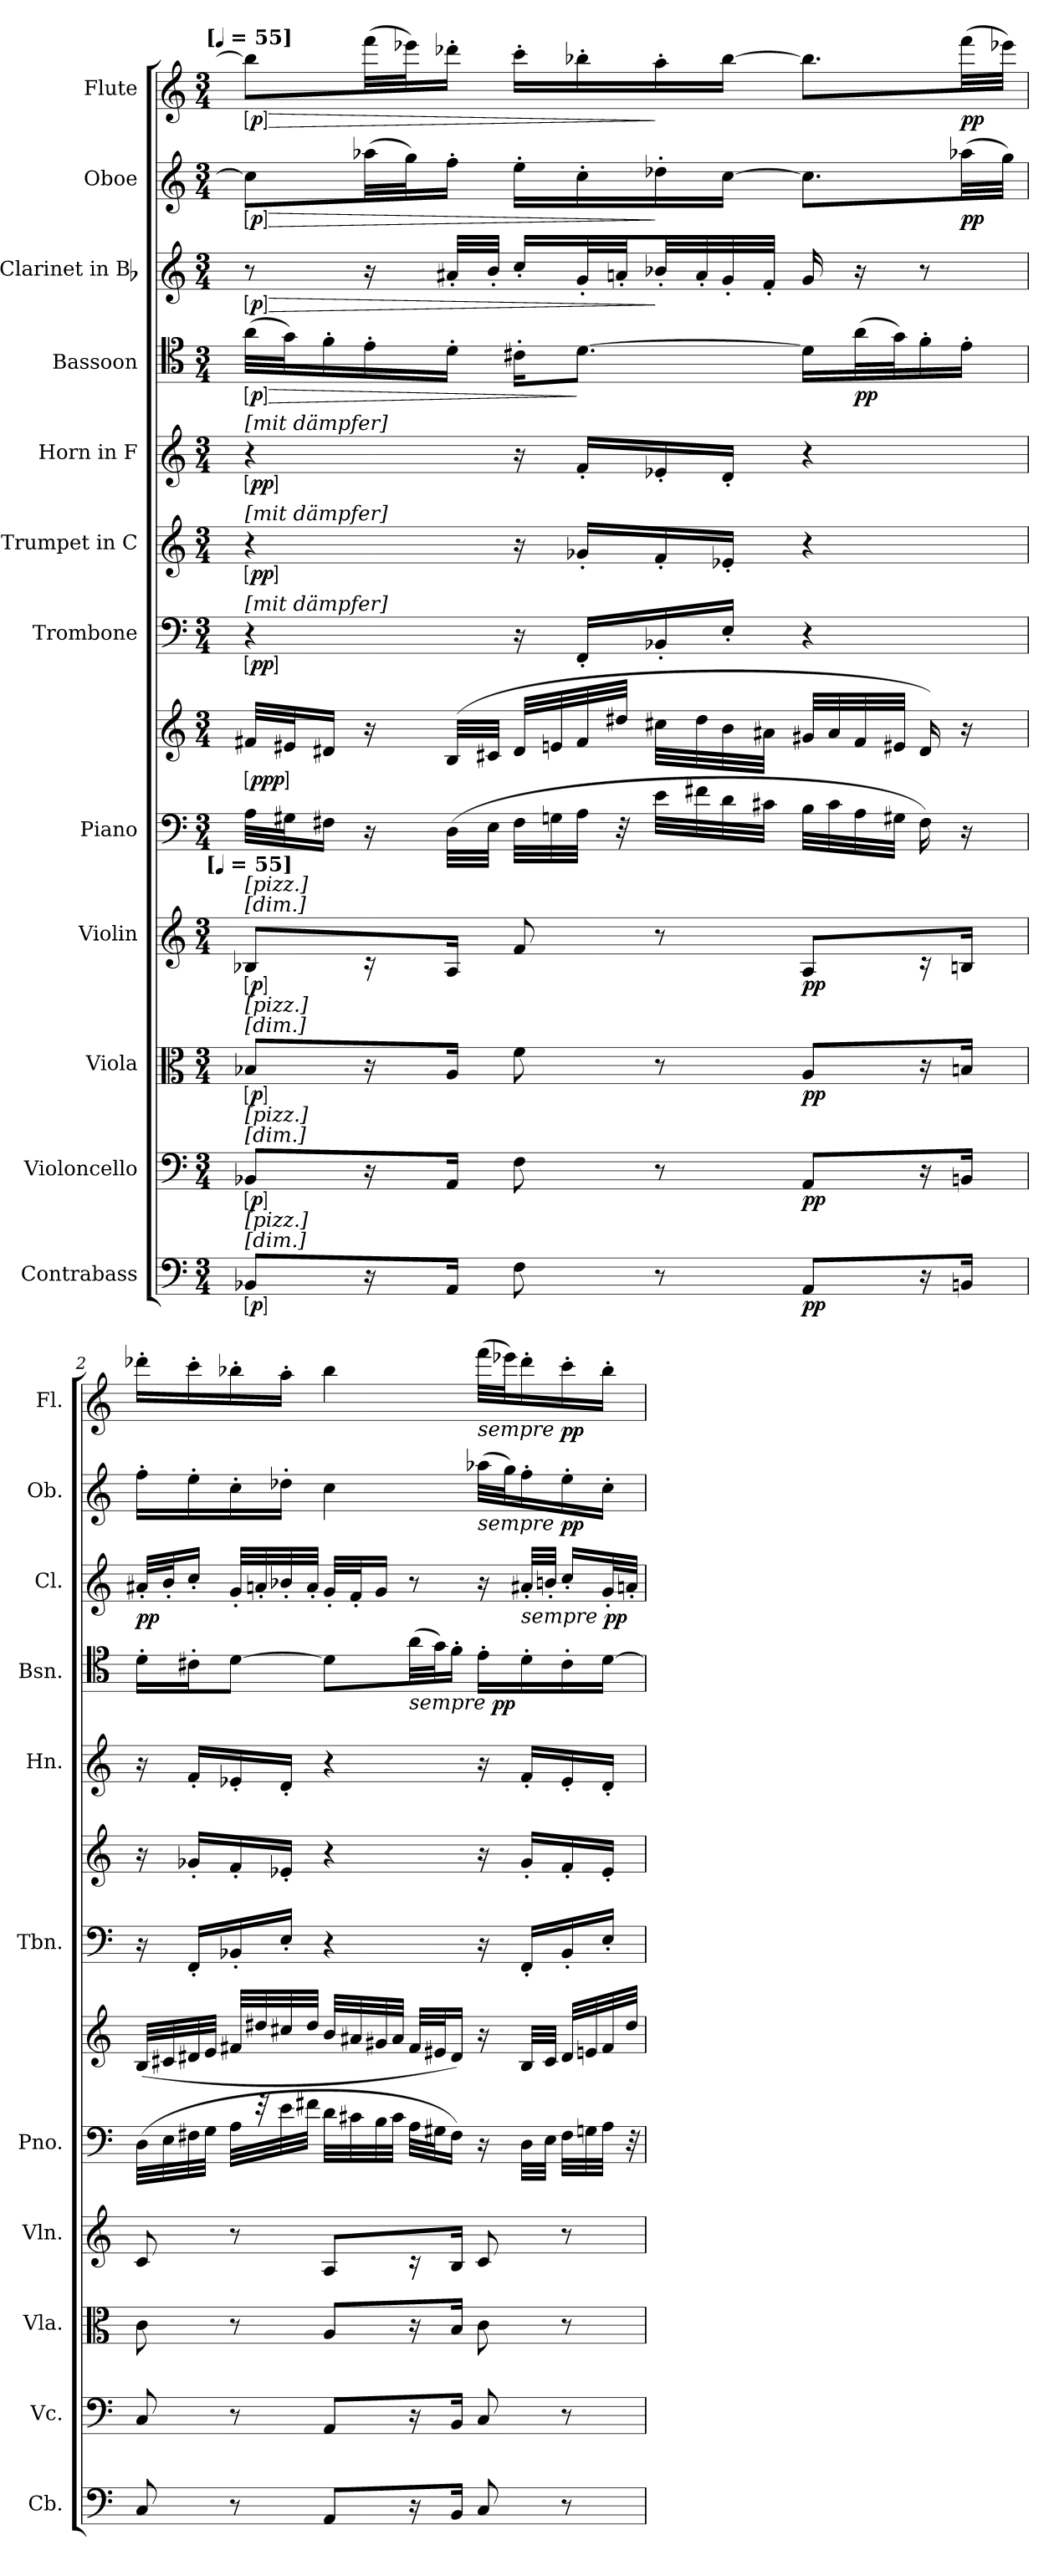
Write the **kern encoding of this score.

**kern	**dynam	**kern	**dynam	**kern	**dynam	**kern	**dynam	**kern	**kern	**dynam	**kern	**dynam	**kern	**dynam	**kern	**dynam	**kern	**dynam	**kern	**dynam	**kern	**dynam	**kern	**dynam
*part12	*part12	*part11	*part11	*part10	*part10	*part9	*part9	*part8	*part8	*part8	*part7	*part7	*part6	*part6	*part5	*part5	*part4	*part4	*part3	*part3	*part2	*part2	*part1	*part1
*staff13	*staff13	*staff12	*staff12	*staff11	*staff11	*staff10	*staff10	*staff9	*staff8	*staff8/9	*staff7	*staff7	*staff6	*staff6	*staff5	*staff5	*staff4	*staff4	*staff3	*staff3	*staff2	*staff2	*staff1	*staff1
*I"Contrabass	*	*I"Violoncello	*	*I"Viola	*	*I"Violin	*	*I"Piano	*	*	*I"Trombone	*	*I"Trumpet in C	*	*I"Horn in F	*	*I"Bassoon	*	*I"Clarinet in Bb	*	*I"Oboe	*	*I"Flute	*
*I'Cb.	*	*I'Vc.	*	*I'Vla.	*	*I'Vln.	*	*I'Pno.	*	*	*I'Tbn.	*	*	*	*I'Hn.	*	*I'Bsn.	*	*I'Cl.	*	*I'Ob.	*	*I'Fl.	*
*clefF4	*	*clefF4	*	*clefC3	*	*clefG2	*	*clefF4	*clefG2	*	*clefF4	*	*clefG2	*	*clefG2	*	*clefC4	*	*clefG2	*	*clefG2	*	*clefG2	*
*ITrd7c12	*	*	*	*	*	*	*	*	*	*	*	*	*	*	*ITrd4c7	*	*	*	*ITrd1c2	*	*	*	*	*
*k[]	*	*k[]	*	*k[]	*	*k[]	*	*k[]	*k[]	*	*k[]	*	*k[]	*	*k[b-]	*	*k[]	*	*k[b-e-]	*	*k[]	*	*k[]	*
!!LO:TX:omd:t=[[quarter] = 55]
*M3/4	*	*M3/4	*	*M3/4	*	*M3/4	*	*M3/4	*M3/4	*	*M3/4	*	*M3/4	*	*M3/4	*	*M3/4	*	*M3/4	*	*M3/4	*	*M3/4	*
*MM55	*	*MM55	*	*MM55	*	*MM55	*	*MM55	*MM55	*	*MM55	*	*MM55	*	*MM55	*	*MM55	*	*MM55	*	*MM55	*	*MM55	*
=1	=1	=1	=1	=1	=1	=1	=1	=1	=1	=1	=1	=1	=1	=1	=1	=1	=1	=1	=1	=1	=1	=1	=1	=1
!	!	!	!	!	!	!	!	!	!	!	!	!	!	!	!LO:TX:a:t=[mit dämpfer]	!	!	!	!	!	!	!	!	!
!	!	!	!	!	!	!	!	!	!	!	!	!	!LO:TX:a:t=[mit dämpfer]	!	!	!	!	!	!	!	!	!	!	!
!	!	!	!	!	!	!	!	!	!	!	!LO:TX:a:t=[mit dämpfer]	!	!	!	!	!	!	!	!	!	!	!	!	!
!	!	!	!	!	!	!LO:TX:t=[dim.]	!	!	!	!	!	!	!	!	!	!	!	!	!	!	!	!	!	!
!	!	!	!	!	!	!LO:TX:a:t=[pizz.]	!	!	!	!	!	!	!	!	!	!	!	!	!	!	!	!	!	!
!	!	!	!	!	!	!LO:TX:t=[[quarter] = 55]	!	!	!	!	!	!	!	!	!	!	!	!	!	!	!	!	!	!
!	!	!	!	!LO:TX:t=[dim.]	!	!	!	!	!	!	!	!	!	!	!	!	!	!	!	!	!	!	!	!
!	!	!	!	!LO:TX:a:t=[pizz.]	!	!	!	!	!	!	!	!	!	!	!	!	!	!	!	!	!	!	!	!
!	!	!LO:TX:t=[dim.]	!	!	!	!	!	!	!	!	!	!	!	!	!	!	!	!	!	!	!	!	!	!
!	!	!LO:TX:a:t=[pizz.]	!	!	!	!	!	!	!	!	!	!	!	!	!	!	!	!	!	!	!	!	!	!
!LO:TX:t=[dim.]	!	!	!	!	!	!	!	!	!	!	!	!	!	!	!	!	!	!	!	!	!	!	!	!
!LO:TX:a:t=[pizz.]	!	!	!	!	!	!	!	!	!	!	!	!	!	!	!	!	!	!	!	!	!	!	!	!
!	!LO:DY:ed=brack	!	!LO:DY:ed=brack	!	!LO:DY:ed=brack	!	!LO:DY:ed=brack	!	!	!LO:DY:ed=brack	!	!LO:DY:ed=brack	!	!LO:DY:ed=brack	!	!LO:DY:ed=brack	!	!LO:HP:b	!	!LO:HP:b	!	!LO:HP:b	!	!LO:HP:b
!	!	!	!	!	!	!	!	!	!	!	!	!	!	!	!	!	!	!LO:DY:n=1:ed=brack	!	!LO:DY:n=1:ed=brack	!	!LO:DY:n=1:ed=brack	!	!LO:DY:n=1:ed=brack
8BBB-XL	p	8BB-XL	p	8B-XL	p	8B-XL	p	32ALLL	32f#XLLL	ppp	4r	pp	4r	pp	4r	pp	(32aLLL	> p	8r	> p	8ccL]	> p	8bbL]	> p
.	.	.	.	.	.	.	.	32G#XJ	32e#XJ	.	.	.	.	.	.	.	32gJ)	.	.	.	.	.	.	.
.	.	.	.	.	.	.	.	16F#XiJJ	16d#XiJJ	.	.	.	.	.	.	.	16f'	.	.	.	.	.	.	.
16r	.	16r	.	16r	.	16r	.	16r	16r	.	.	.	.	.	.	.	16e'	.	16r	.	(32aa-XLL	.	(32fffLL	.
.	.	.	.	.	.	.	.	.	.	.	.	.	.	.	.	.	.	.	.	.	32ggJ)	.	32eee-XJ)	.
16AAAJk	.	16AAJk	.	16AJk	.	16AJk	.	(32DLLL	(32BLLL	.	.	.	.	.	.	.	16d'JJ	.	32g#X'LLL	.	16ff'JJ	.	16ddd-X'JJ	.
.	.	.	.	.	.	.	.	32EJJJ	32c#XJJJ	.	.	.	.	.	.	.	.	.	32a'JJJ	.	.	.	.	.
8FF	.	8F	.	8f	.	8f	.	32F#LLL	32d#LLL	.	16r	.	16r	.	16r	.	16c#X'KL	.	16b-'LL	.	16ee'LL	.	16ccc'LL	.
.	.	.	.	.	.	.	.	32Gn	32en	.	.	.	.	.	.	.	.	.	.	.	.	.	.	.
.	.	.	.	.	.	.	.	32AJJJ	32f#	.	16FF'LL	.	16g-X'LL	.	16B-'LL	.	[8.dJ	]	32f'L	.	16cc'	.	16bb-X'	.
.	.	.	.	.	.	.	.	32r	32dd#XJJJ	.	.	.	.	.	.	.	.	.	32gn'JJ	.	.	.	.	.
8r	.	8r	.	8r	.	8r	.	32eLLL	32cc#XLLL	.	16BB-X'	.	16f'	.	16A-X'	.	.	.	32a-X'LL	]	16dd-X'	]	16aa'	]
.	.	.	.	.	.	.	.	32f#X	32dd#	.	.	.	.	.	.	.	.	.	32g'	.	.	.	.	.
.	.	.	.	.	.	.	.	32d	32b	.	16E'JJ	.	16e-X'JJ	.	16G'JJ	.	.	.	32f'	.	[16ccJJ	.	[16bb-JJ	.
.	.	.	.	.	.	.	.	32c#XJJJ	32a#XJJJ	.	.	.	.	.	.	.	.	.	32e-'JJJ	.	.	.	.	.
8AAAL	pp	8AAL	pp	8AL	pp	8AL	pp	32BLLL	32g#XLLL	.	4r	.	4r	.	4r	.	16dLL]	.	16f	.	8.ccL]	.	8.bb-L]	.
.	.	.	.	.	.	.	.	32c#	32a#	.	.	.	.	.	.	.	.	.	.	.	.	.	.	.
.	.	.	.	.	.	.	.	32A	32f#	.	.	.	.	.	.	.	(32aL	pp	16r	.	.	.	.	.
.	.	.	.	.	.	.	.	32G#XJJJ	32e#XJJJ	.	.	.	.	.	.	.	32gJ)	.	.	.	.	.	.	.
16r	.	16r	.	16r	.	16r	.	16F#)	16d#)	.	.	.	.	.	.	.	16f'	.	8r	.	.	.	.	.
16BBBnJk	.	16BBnJk	.	16BnJk	.	16BnJk	.	16r	16r	.	.	.	.	.	.	.	16e'JJ	.	.	.	(32aa-XLL	pp	(32fffLL	pp
.	.	.	.	.	.	.	.	.	.	.	.	.	.	.	.	.	.	.	.	.	32ggJJJ)	.	32eee-XJJJ)	.
=2	=2	=2	=2	=2	=2	=2	=2	=2	=2	=2	=2	=2	=2	=2	=2	=2	=2	=2	=2	=2	=2	=2	=2	=2
8CC	.	8C	.	8c	.	8c	.	(32DLLL	(32BLLL	.	16r	.	16r	.	16r	.	16d'LL	.	32g#X'/LLL	pp	16ff'LL	.	16ddd-X'LL	.
.	.	.	.	.	.	.	.	32E	32c#X	.	.	.	.	.	.	.	.	.	32a'J	.	.	.	.	.
.	.	.	.	.	.	.	.	32F#X	32d#X	.	16FF'LL	.	16g-X'LL	.	16B-'LL	.	16c#X'J	.	16b-'JJ	.	16ee'	.	16ccc'	.
.	.	.	.	.	.	.	.	32GJJJ	32eJJJ	.	.	.	.	.	.	.	.	.	.	.	.	.	.	.
8r	.	8r	.	8r	.	8r	.	32ALLL	32f#XLLL	.	16BB-X'	.	16f'	.	16A-X'	.	[8dJ	.	32f'LLL	.	16cc'	.	16bb-X'	.
.	.	.	.	.	.	.	.	32r	32dd#X	.	.	.	.	.	.	.	.	.	32gn'	.	.	.	.	.
.	.	.	.	.	.	.	.	32e	32cc#X	.	16E'JJ	.	16e-X'JJ	.	16G'JJ	.	.	.	32a-X'	.	16dd-X'JJ	.	16aa'JJ	.
.	.	.	.	.	.	.	.	32f#XJJJ	32dd#JJJ	.	.	.	.	.	.	.	.	.	32g'JJJ	.	.	.	.	.
8AAAL	.	8AAL	.	8AL	.	8AL	.	32dLLL	32bLLL	.	4r	.	4r	.	4r	.	8dL]	.	32f'LLL	.	4cc	.	4bb-	.
.	.	.	.	.	.	.	.	32c#X	32a#X	.	.	.	.	.	.	.	.	.	32e-'J	.	.	.	.	.
.	.	.	.	.	.	.	.	32B	32g#X	.	.	.	.	.	.	.	.	.	16fJJ	.	.	.	.	.
.	.	.	.	.	.	.	.	32c#JJJ	32a#JJJ	.	.	.	.	.	.	.	.	.	.	.	.	.	.	.
!	!	!	!	!	!	!	!	!	!	!	!	!	!	!	!	!	!	!LO:DY:t=sempre %s	!	!	!	!	!	!
16r	.	16r	.	16r	.	16r	.	32ALLL	32f#LLL	.	.	.	.	.	.	.	(32aLL	pp	8r	.	.	.	.	.
.	.	.	.	.	.	.	.	32G#XJ	32e#XJ	.	.	.	.	.	.	.	32gJ)	.	.	.	.	.	.	.
16BBBJk	.	16BBJk	.	16BJk	.	16BJk	.	16F#JJ)	16d#JJ)	.	.	.	.	.	.	.	16f'JJ	.	.	.	.	.	.	.
!	!	!	!	!	!	!	!	!	!	!	!	!	!	!	!	!	!	!	!	!	!	!LO:DY:t=sempre %s	!	!LO:DY:t=sempre %s
8CC	.	8C	.	8c	.	8c	.	16r	16r	.	16r	.	16r	.	16r	.	16e'LL	.	16r	.	(32aa-XLLL	pp	(32fffLLL	pp
.	.	.	.	.	.	.	.	.	.	.	.	.	.	.	.	.	.	.	.	.	32ggJ)	.	32eee-XJ)	.
!	!	!	!	!	!	!	!	!	!	!	!	!	!	!	!	!	!	!	!	!LO:DY:t=sempre %s	!	!	!	!
.	.	.	.	.	.	.	.	32DLLL	32BLLL	.	16FF'LL	.	16g-'LL	.	16B-'LL	.	16d'	.	32g#X'LLL	pp	16ff'	.	16ddd-'	.
.	.	.	.	.	.	.	.	32EJJJ	32c#JJJ	.	.	.	.	.	.	.	.	.	32an'JJJ	.	.	.	.	.
8r	.	8r	.	8r	.	8r	.	32F#LLL	32d#LLL	.	16BB-'	.	16f'	.	16A-'	.	16c#'	.	16b-'LL	.	16ee'	.	16ccc'	.
.	.	.	.	.	.	.	.	32Gn	32en	.	.	.	.	.	.	.	.	.	.	.	.	.	.	.
.	.	.	.	.	.	.	.	32AJJJ	32f#	.	16E'JJ	.	16e-'JJ	.	16G'JJ	.	[16dJJ	.	32f'L	.	16cc'JJ	.	16bb-'JJ	.
.	.	.	.	.	.	.	.	32r	32dd#JJJ	.	.	.	.	.	.	.	.	.	32gn'JJJ	.	.	.	.	.
=	=	=	=	=	=	=	=	=	=	=	=	=	=	=	=	=	=	=	=	=	=	=	=	=
*-	*-	*-	*-	*-	*-	*-	*-	*-	*-	*-	*-	*-	*-	*-	*-	*-	*-	*-	*-	*-	*-	*-	*-	*-
